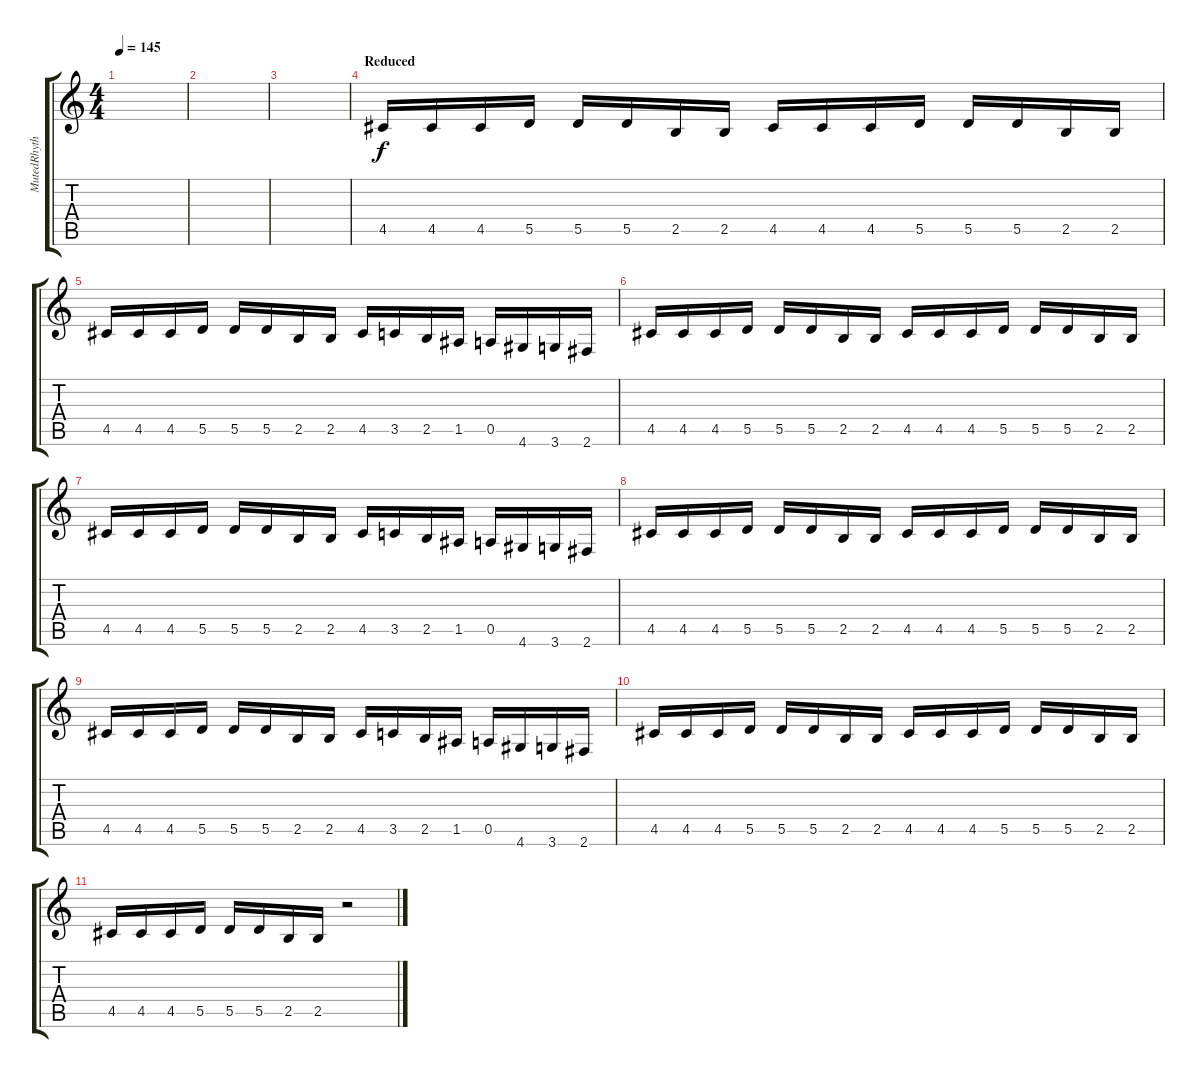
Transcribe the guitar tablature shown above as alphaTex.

\track ("MutedRhythm" "MutedRhyth") {instrument overdrivenguitar}
\staff {score tabs}
\tuning (E4 B3 G3 D3 A2 E2) {hide}
\ts (4 4)
\tempo 145
\clef g2
\ks c
|
|
|
\section ("" "Reduced")
4.5.16 4.5.16 4.5.16 5.5.16 5.5.16 5.5.16 2.5.16 2.5.16 4.5.16 4.5.16 4.5.16 5.5.16 5.5.16 5.5.16 2.5.16 2.5.16 |
4.5.16 4.5.16 4.5.16 5.5.16 5.5.16 5.5.16 2.5.16 2.5.16 4.5.16 3.5.16 2.5.16 1.5.16 0.5.16 4.6.16 3.6.16 2.6.16 |
4.5.16 4.5.16 4.5.16 5.5.16 5.5.16 5.5.16 2.5.16 2.5.16 4.5.16 4.5.16 4.5.16 5.5.16 5.5.16 5.5.16 2.5.16 2.5.16 |
4.5.16 4.5.16 4.5.16 5.5.16 5.5.16 5.5.16 2.5.16 2.5.16 4.5.16 3.5.16 2.5.16 1.5.16 0.5.16 4.6.16 3.6.16 2.6.16 |
4.5.16 4.5.16 4.5.16 5.5.16 5.5.16 5.5.16 2.5.16 2.5.16 4.5.16 4.5.16 4.5.16 5.5.16 5.5.16 5.5.16 2.5.16 2.5.16 |
4.5.16 4.5.16 4.5.16 5.5.16 5.5.16 5.5.16 2.5.16 2.5.16 4.5.16 3.5.16 2.5.16 1.5.16 0.5.16 4.6.16 3.6.16 2.6.16 |
4.5.16 4.5.16 4.5.16 5.5.16 5.5.16 5.5.16 2.5.16 2.5.16 4.5.16 4.5.16 4.5.16 5.5.16 5.5.16 5.5.16 2.5.16 2.5.16 |
4.5.16 4.5.16 4.5.16 5.5.16 5.5.16 5.5.16 2.5.16 2.5.16 r.2
